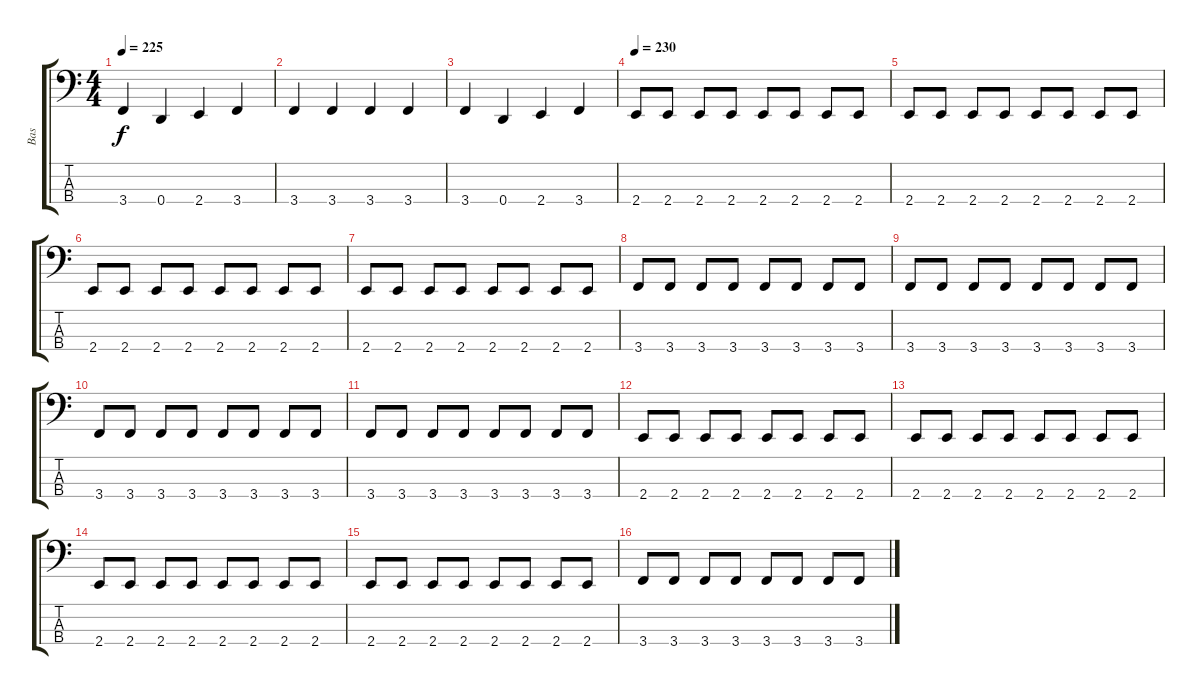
\track ("Bas" "Bas") {instrument electricbassfinger}
\staff {score tabs}
\tuning (F2 C2 G1 D1) {hide}
\ts (4 4)
\tempo 225
\clef f4
\ks c
3.4.4{dy f} 0.4.4 2.4.4 3.4.4 |
3.4.4 3.4.4 3.4.4 3.4.4 |
3.4.4 0.4.4 2.4.4 3.4.4 |
\tempo 230
2.4.8 2.4.8 2.4.8 2.4.8 2.4.8 2.4.8 2.4.8 2.4.8 |
2.4.8 2.4.8 2.4.8 2.4.8 2.4.8 2.4.8 2.4.8 2.4.8 |
2.4.8 2.4.8 2.4.8 2.4.8 2.4.8 2.4.8 2.4.8 2.4.8 |
2.4.8 2.4.8 2.4.8 2.4.8 2.4.8 2.4.8 2.4.8 2.4.8 |
3.4.8 3.4.8 3.4.8 3.4.8 3.4.8 3.4.8 3.4.8 3.4.8 |
3.4.8 3.4.8 3.4.8 3.4.8 3.4.8 3.4.8 3.4.8 3.4.8 |
3.4.8 3.4.8 3.4.8 3.4.8 3.4.8 3.4.8 3.4.8 3.4.8 |
3.4.8 3.4.8 3.4.8 3.4.8 3.4.8 3.4.8 3.4.8 3.4.8 |
2.4.8 2.4.8 2.4.8 2.4.8 2.4.8 2.4.8 2.4.8 2.4.8 |
2.4.8 2.4.8 2.4.8 2.4.8 2.4.8 2.4.8 2.4.8 2.4.8 |
2.4.8 2.4.8 2.4.8 2.4.8 2.4.8 2.4.8 2.4.8 2.4.8 |
2.4.8 2.4.8 2.4.8 2.4.8 2.4.8 2.4.8 2.4.8 2.4.8 |
3.4.8 3.4.8 3.4.8 3.4.8 3.4.8 3.4.8 3.4.8 3.4.8
